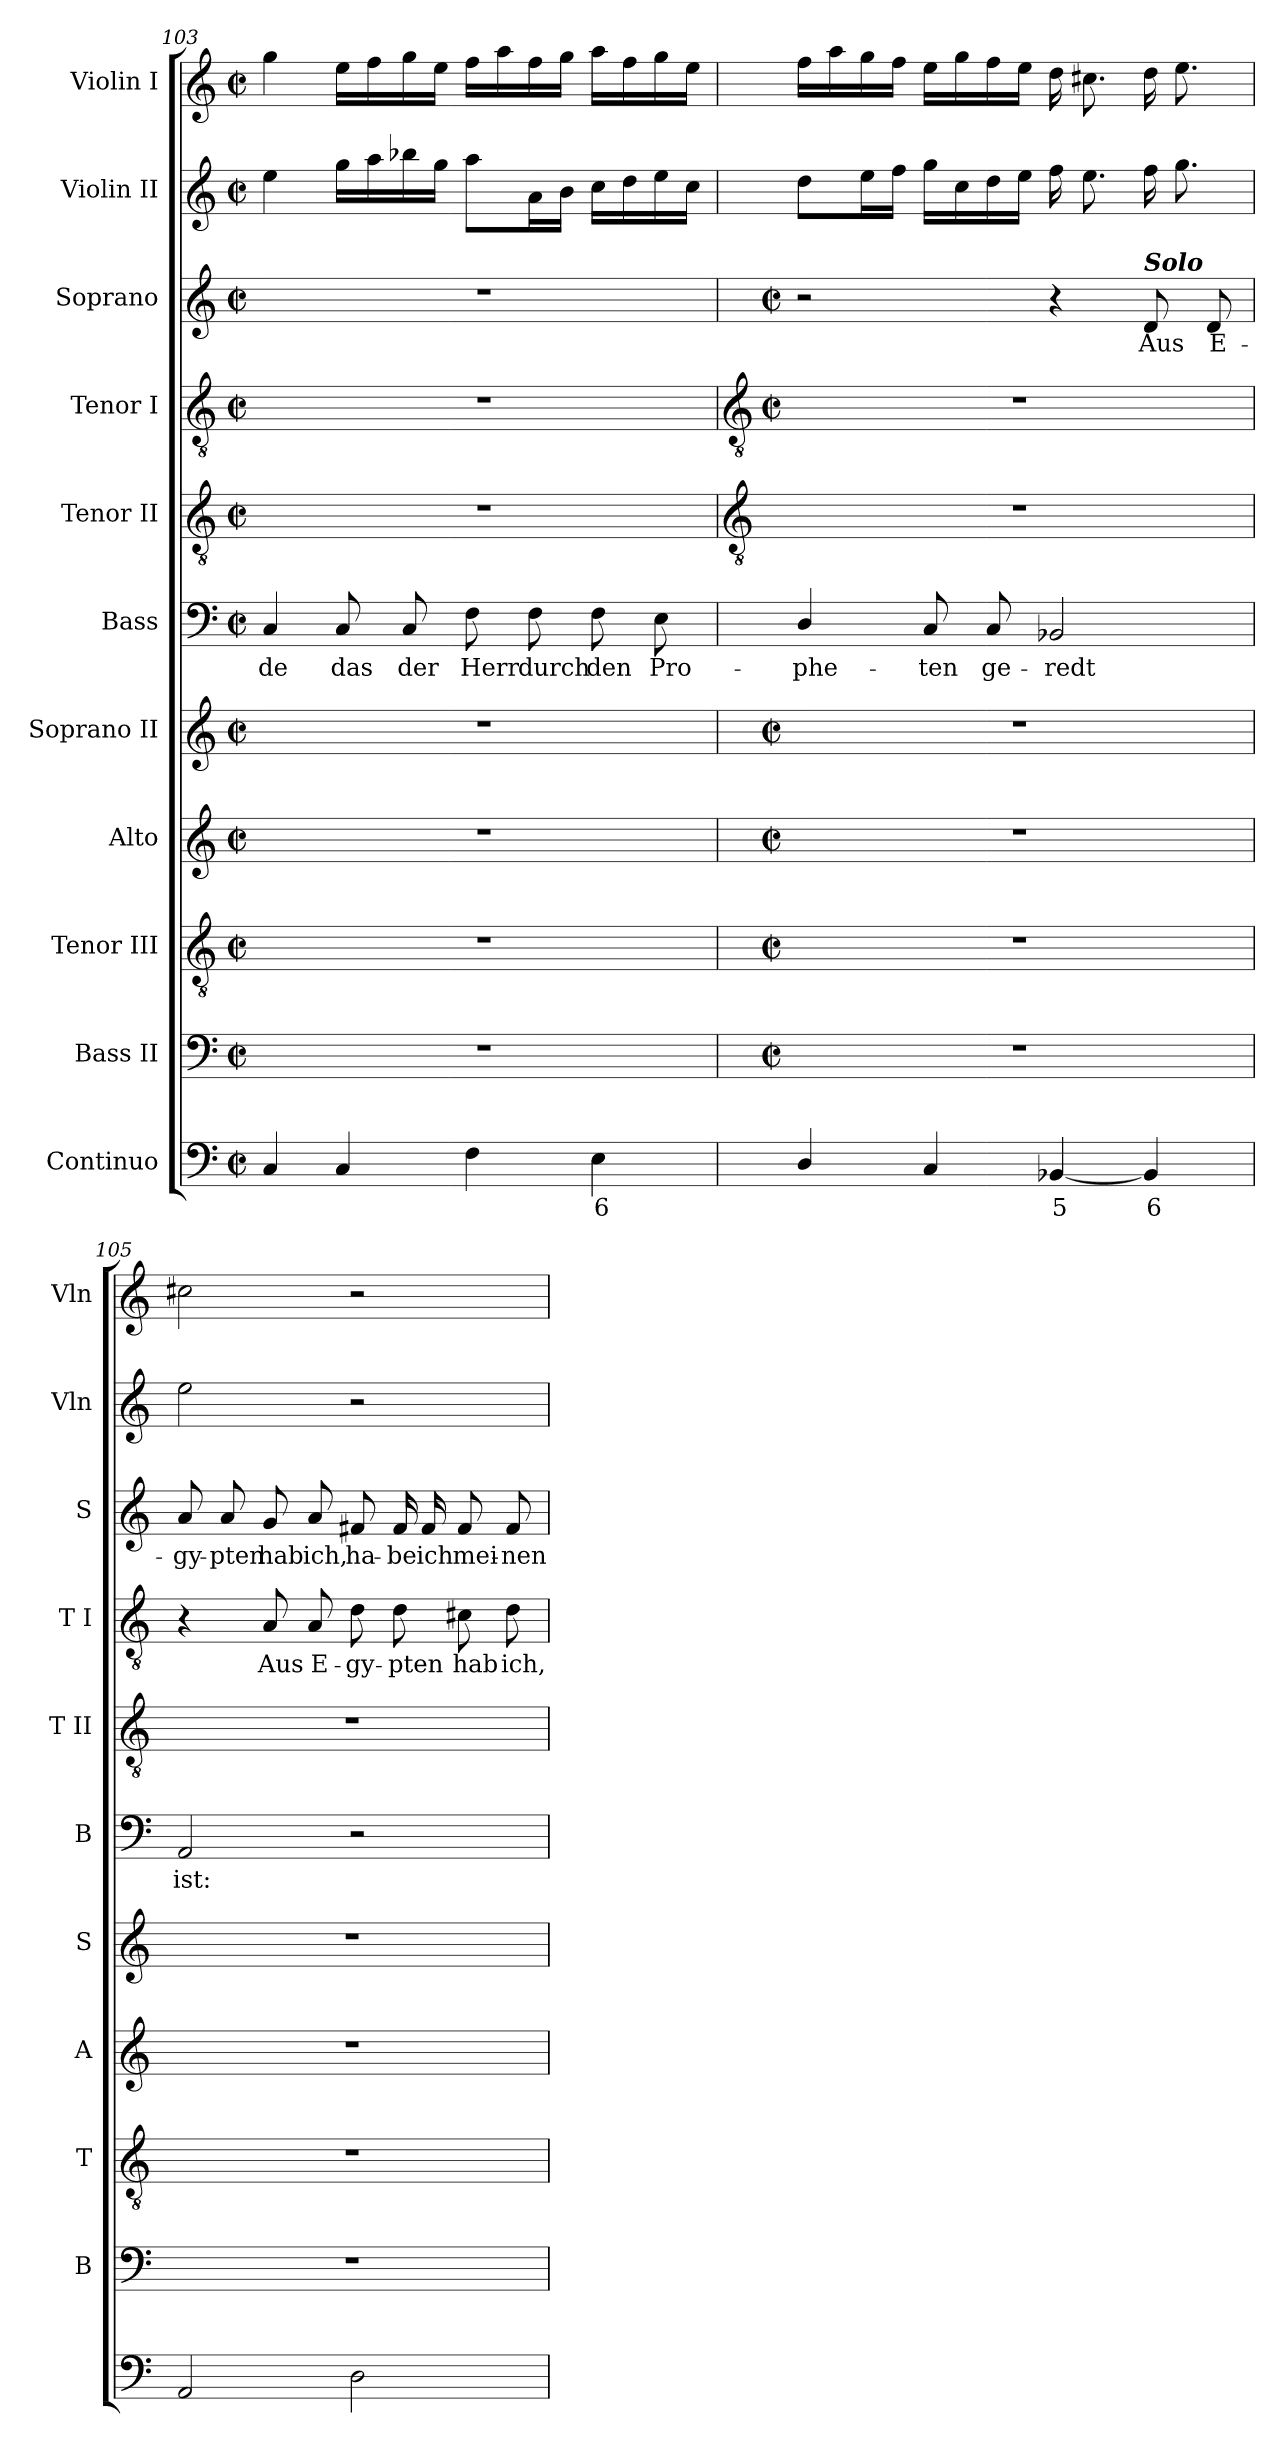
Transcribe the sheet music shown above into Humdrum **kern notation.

**kern	**text	**kern	**kern	**kern	**kern	**kern	**text	**kern	**kern	**text	**kern	**text	**kern	**kern
*part11	*part11	*part10	*part9	*part8	*part7	*part6	*part6	*part5	*part4	*part4	*part3	*part3	*part2	*part1
*staff11	*staff11	*staff10	*staff9	*staff8	*staff7	*staff6	*staff6	*staff5	*staff4	*staff4	*staff3	*staff3	*staff2	*staff1
*I"Continuo	*	*I"Bass II	*I"Tenor III	*I"Alto	*I"Soprano II	*I"Bass	*	*I"Tenor II	*I"Tenor I	*	*I"Soprano	*	*I"Violin II	*I"Violin I
*	*	*I'B	*I'T	*I'A	*I'S	*I'B	*	*I'T II	*I'T I	*	*I'S	*	*I'Vln	*I'Vln
*clefF4	*	*clefF4	*clefGv2	*clefG2	*clefG2	*clefF4	*	*clefGv2	*clefGv2	*	*clefG2	*	*clefG2	*clefG2
*k[]	*	*k[]	*k[]	*k[]	*k[]	*k[]	*	*k[]	*k[]	*	*k[]	*	*k[]	*k[]
*C:	*	*C:	*C:	*C:	*C:	*C:	*	*C:	*C:	*	*C:	*	*C:	*C:
*M2/2	*	*M2/2	*M2/2	*M2/2	*M2/2	*M2/2	*	*M2/2	*M2/2	*	*M2/2	*	*M2/2	*M2/2
*met(c|)	*	*met(c|)	*met(c|)	*met(c|)	*met(c|)	*met(c|)	*	*met(c|)	*met(c|)	*	*met(c|)	*	*met(c|)	*met(c|)
=103	=103	=103	=103	=103	=103	=103	=103	=103	=103	=103	=103	=103	=103	=103
!	!	!	!	!	!	!	!LO:LY:b	!	!	!	!	!	!	!
4C	.	1r	1r	1r	1r	4C	-de	1r	1r	.	1r	.	4ee	4gg
!	!	!	!	!	!	!	!LO:LY:b	!	!	!	!	!	!	!
4C	.	.	.	.	.	8C	das	.	.	.	.	.	16ggLL	16eeLL
.	.	.	.	.	.	.	.	.	.	.	.	.	16aa	16ff
!	!	!	!	!	!	!	!LO:LY:b	!	!	!	!	!	!	!
.	.	.	.	.	.	8C	der	.	.	.	.	.	16bb-X	16gg
.	.	.	.	.	.	.	.	.	.	.	.	.	16ggJJ	16eeJJ
!	!	!	!	!	!	!	!LO:LY:b	!	!	!	!	!	!	!
4F	.	.	.	.	.	8F	Herr	.	.	.	.	.	8aaL	16ffLL
.	.	.	.	.	.	.	.	.	.	.	.	.	.	16aa
!	!	!	!	!	!	!	!LO:LY:b	!	!	!	!	!	!	!
.	.	.	.	.	.	8F	durch	.	.	.	.	.	16aL	16ff
.	.	.	.	.	.	.	.	.	.	.	.	.	16bJJ	16ggJJ
!	!LO:LY:b	!	!	!	!	!	!LO:LY:b	!	!	!	!	!	!	!
4E	6	.	.	.	.	8F	den	.	.	.	.	.	16ccLL	16aaLL
.	.	.	.	.	.	.	.	.	.	.	.	.	16dd	16ff
!	!	!	!	!	!	!	!LO:LY:b	!	!	!	!	!	!	!
.	.	.	.	.	.	8E	Pro-	.	.	.	.	.	16ee	16gg
.	.	.	.	.	.	.	.	.	.	.	.	.	16ccJJ	16eeJJ
!!LO:LB:g=z
=104	=104	=104	=104	=104	=104	=104	=104	=104	=104	=104	=104	=104	=104	=104
*	*	*	*	*	*	*	*	*clefGv2	*clefGv2	*	*	*	*	*
*	*	*	*	*	*	*	*	*	*k[]	*	*k[]	*	*	*
*	*	*	*	*	*	*	*	*	*C:	*	*C:	*	*	*
*	*	*M2/2	*M2/2	*M2/2	*M2/2	*	*	*	*M2/2	*	*M2/2	*	*	*
*	*	*met(c|)	*met(c|)	*met(c|)	*met(c|)	*	*	*	*met(c|)	*	*met(c|)	*	*	*
!	!	!	!	!	!	!	!LO:LY:b	!	!	!	!	!	!	!
4D/	.	1r	1r	1r	1r	4D/	-phe-	1r	1r	.	2r	.	8ddL	16ffLL
.	.	.	.	.	.	.	.	.	.	.	.	.	.	16aa
.	.	.	.	.	.	.	.	.	.	.	.	.	16eeL	16gg
.	.	.	.	.	.	.	.	.	.	.	.	.	16ffJJ	16ffJJ
!	!	!	!	!	!	!	!LO:LY:b	!	!	!	!	!	!	!
4C	.	.	.	.	.	8C	-ten	.	.	.	.	.	16ggLL	16eeLL
.	.	.	.	.	.	.	.	.	.	.	.	.	16cc	16gg
!	!	!	!	!	!	!	!LO:LY:b	!	!	!	!	!	!	!
.	.	.	.	.	.	8C	ge-	.	.	.	.	.	16dd	16ff
.	.	.	.	.	.	.	.	.	.	.	.	.	16eeJJ	16eeJJ
!	!LO:LY:b	!	!	!	!	!	!LO:LY:b	!	!	!	!	!	!	!
[4BB-X	5	.	.	.	.	2BB-X	-redt	.	.	.	4r	.	16ffLL	16ddLL
.	.	.	.	.	.	.	.	.	.	.	.	.	8.eeJ	8.cc#XJ
!	!	!	!	!	!	!	!	!	!	!	!LO:TX:a:Bi:t=Solo	!	!	!
!	!LO:LY:b	!	!	!	!	!	!	!	!	!	!	!LO:LY:b	!	!
4BB-]	6	.	.	.	.	.	.	.	.	.	8d	Aus	16ffLL	16ddLL
.	.	.	.	.	.	.	.	.	.	.	.	.	8.ggJ	8.eeJ
!	!	!	!	!	!	!	!	!	!	!	!	!LO:LY:b	!	!
.	.	.	.	.	.	.	.	.	.	.	8d	E-	.	.
=105	=105	=105	=105	=105	=105	=105	=105	=105	=105	=105	=105	=105	=105	=105
!	!	!	!	!	!	!	!LO:LY:b	!	!	!	!	!LO:LY:b	!	!
2AA	.	1r	1r	1r	1r	2AA	ist:	1r	4r	.	8a	-gy-	2ee	2cc#X
!	!	!	!	!	!	!	!	!	!	!	!	!LO:LY:b	!	!
.	.	.	.	.	.	.	.	.	.	.	8a	-pten	.	.
!	!	!	!	!	!	!	!	!	!	!LO:LY:b	!	!LO:LY:b	!	!
.	.	.	.	.	.	.	.	.	8A	Aus	8g	hab	.	.
!	!	!	!	!	!	!	!	!	!	!LO:LY:b	!	!LO:LY:b	!	!
.	.	.	.	.	.	.	.	.	8A	E-	8a	ich,	.	.
!	!	!	!	!	!	!	!	!	!	!LO:LY:b	!	!LO:LY:b	!	!
2D	.	.	.	.	.	2r	.	.	8d	-gy-	8f#X	ha-	2r	2r
!	!	!	!	!	!	!	!	!	!	!LO:LY:b	!	!LO:LY:b	!	!
.	.	.	.	.	.	.	.	.	8d	-pten	16f#	-be	.	.
!	!	!	!	!	!	!	!	!	!	!	!	!LO:LY:b	!	!
.	.	.	.	.	.	.	.	.	.	.	16f#	ich	.	.
!	!	!	!	!	!	!	!	!	!	!LO:LY:b	!	!LO:LY:b	!	!
.	.	.	.	.	.	.	.	.	8c#X	hab	8f#	mei-	.	.
!	!	!	!	!	!	!	!	!	!	!LO:LY:b	!	!LO:LY:b	!	!
.	.	.	.	.	.	.	.	.	8d	ich,	8f#	-nen	.	.
=	=	=	=	=	=	=	=	=	=	=	=	=	=	=
*-	*-	*-	*-	*-	*-	*-	*-	*-	*-	*-	*-	*-	*-	*-
